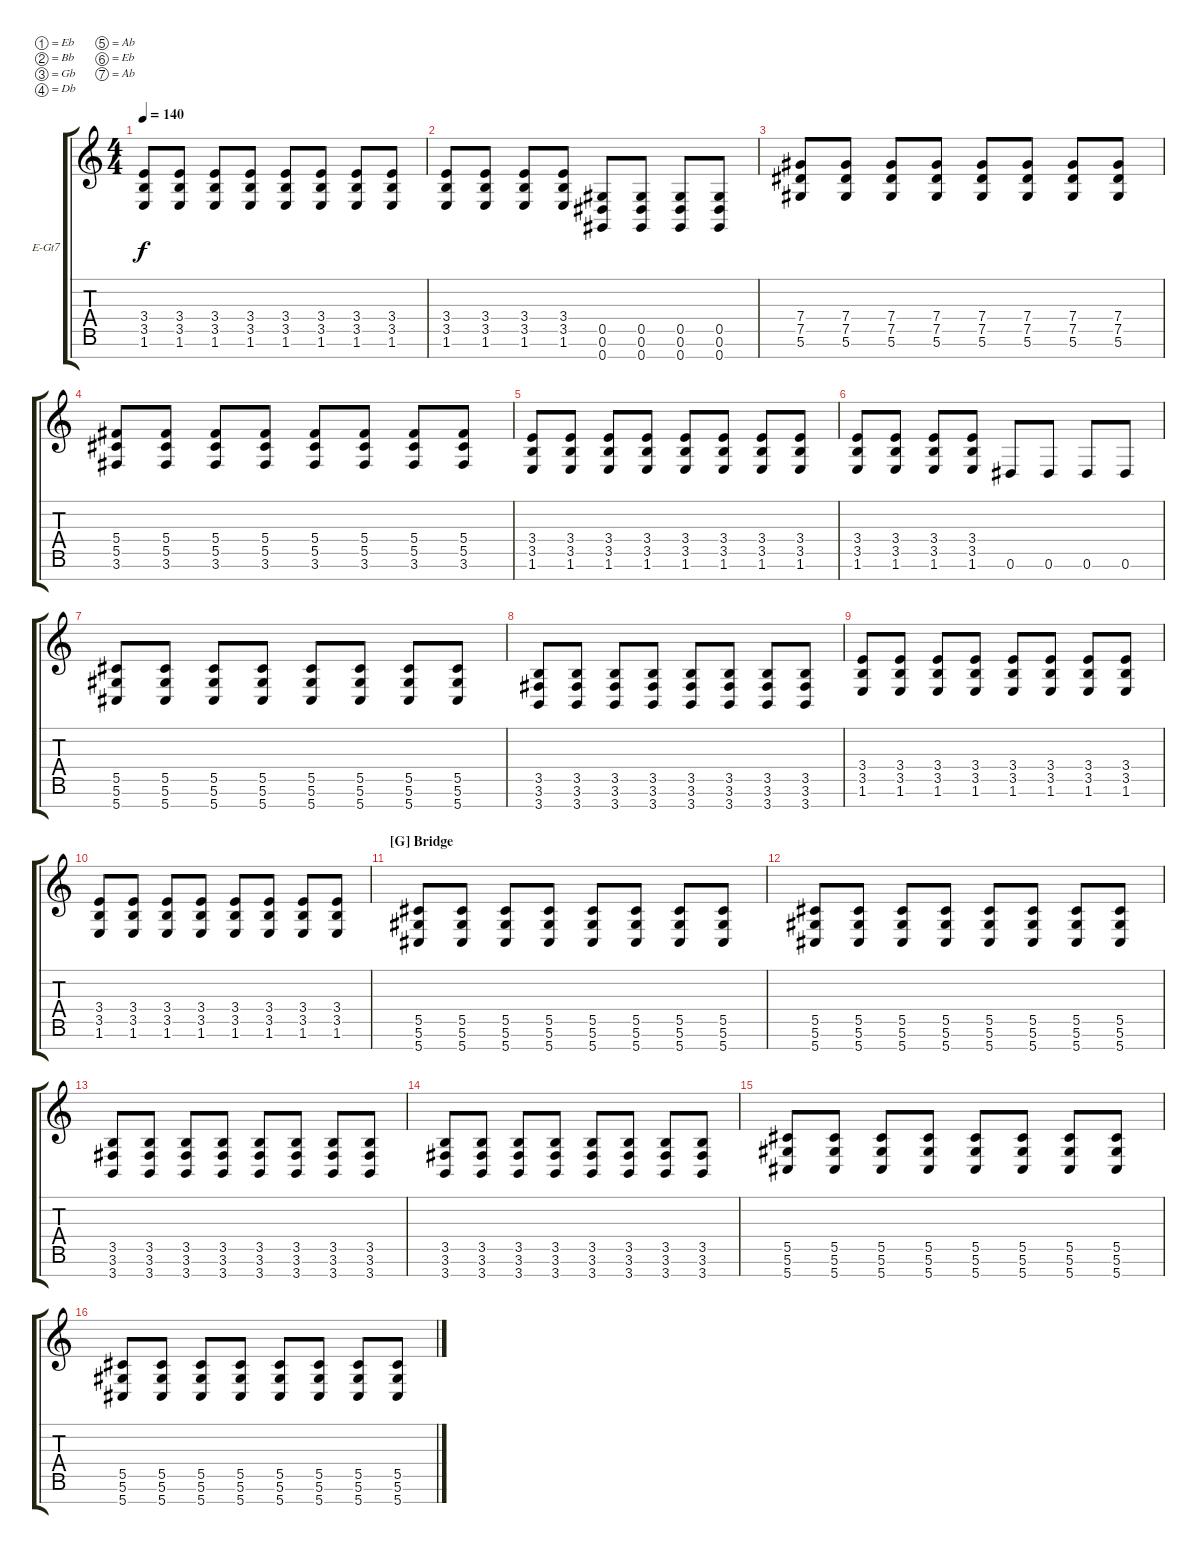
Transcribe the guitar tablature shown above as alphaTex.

\bracketExtendMode groupsimilarinstruments
\firstSystemTrackNameOrientation horizontal
\otherSystemsTrackNameOrientation horizontal
\track ("Left Guitar" "E-Gt7") {instrument distortionguitar}
\staff {score tabs}
\tuning (Eb4 Bb3 Gb3 Db3 Ab2 Eb2 Ab1)
\ts (4 4)
\tempo 140
\clef g2
\ks c
(1.6 3.5 3.4).8{dy f} (1.6 3.5 3.4).8 (1.6 3.5 3.4).8 (1.6 3.5 3.4).8 (1.6 3.5 3.4).8 (1.6 3.5 3.4).8 (1.6 3.5 3.4).8 (1.6 3.5 3.4).8 |
(1.6 3.5 3.4).8 (1.6 3.5 3.4).8 (1.6 3.5 3.4).8 (1.6 3.5 3.4).8 (0.6 0.7 0.5).8 (0.6 0.7 0.5).8 (0.7 0.6 0.5).8 (0.7 0.6 0.5).8 |
(5.6 7.5 7.4).8 (7.5 5.6 7.4).8 (7.5 5.6 7.4).8 (7.5 5.6 7.4).8 (7.5 5.6 7.4).8 (7.5 5.6 7.4).8 (7.5 5.6 7.4).8 (7.5 5.6 7.4).8 |
(3.6 5.5 5.4).8 (3.6 5.5 5.4).8 (3.6 5.5 5.4).8 (3.6 5.5 5.4).8 (3.6 5.5 5.4).8 (3.6 5.5 5.4).8 (3.6 5.5 5.4).8 (3.6 5.5 5.4).8 |
(1.6 3.5 3.4).8 (1.6 3.5 3.4).8 (1.6 3.5 3.4).8 (1.6 3.5 3.4).8 (1.6 3.5 3.4).8 (1.6 3.5 3.4).8 (1.6 3.5 3.4).8 (1.6 3.5 3.4).8 |
(1.6 3.5 3.4).8 (1.6 3.5 3.4).8 (1.6 3.5 3.4).8 (1.6 3.5 3.4).8 0.6.8 0.6.8 0.6.8 0.6.8 |
(5.7 5.6 5.5).8 (5.7 5.6 5.5).8 (5.7 5.6 5.5).8 (5.7 5.6 5.5).8 (5.7 5.6 5.5).8 (5.7 5.6 5.5).8 (5.7 5.6 5.5).8 (5.7 5.6 5.5).8 |
(3.7 3.6 3.5).8 (3.7 3.6 3.5).8 (3.7 3.6 3.5).8 (3.7 3.6 3.5).8 (3.7 3.6 3.5).8 (3.7 3.6 3.5).8 (3.7 3.6 3.5).8 (3.7 3.6 3.5).8 |
(1.6 3.5 3.4).8 (1.6 3.5 3.4).8 (1.6 3.5 3.4).8 (1.6 3.5 3.4).8 (1.6 3.5 3.4).8 (1.6 3.5 3.4).8 (1.6 3.5 3.4).8 (1.6 3.5 3.4).8 |
(1.6 3.5 3.4).8 (1.6 3.5 3.4).8 (1.6 3.5 3.4).8 (1.6 3.5 3.4).8 (1.6 3.5 3.4).8 (1.6 3.5 3.4).8 (1.6 3.5 3.4).8 (1.6 3.5 3.4).8 |
\section ("G" "Bridge")
(5.7 5.6 5.5).8 (5.7 5.6 5.5).8 (5.7 5.6 5.5).8 (5.7 5.6 5.5).8 (5.7 5.6 5.5).8 (5.7 5.6 5.5).8 (5.7 5.6 5.5).8 (5.7 5.6 5.5).8 |
(5.7 5.6 5.5).8 (5.7 5.6 5.5).8 (5.7 5.6 5.5).8 (5.7 5.6 5.5).8 (5.5 5.6 5.7).8 (5.7 5.6 5.5).8 (5.7 5.6 5.5).8 (5.7 5.6 5.5).8 |
(3.7 3.6 3.5).8 (3.7 3.6 3.5).8 (3.7 3.6 3.5).8 (3.7 3.6 3.5).8 (3.7 3.6 3.5).8 (3.7 3.6 3.5).8 (3.7 3.6 3.5).8 (3.7 3.6 3.5).8 |
(3.7 3.6 3.5).8 (3.7 3.6 3.5).8 (3.7 3.6 3.5).8 (3.7 3.6 3.5).8 (3.7 3.6 3.5).8 (3.7 3.6 3.5).8 (3.7 3.6 3.5).8 (3.7 3.6 3.5).8 |
(5.7 5.6 5.5).8 (5.7 5.6 5.5).8 (5.7 5.6 5.5).8 (5.7 5.6 5.5).8 (5.7 5.6 5.5).8 (5.7 5.6 5.5).8 (5.7 5.6 5.5).8 (5.7 5.6 5.5).8 |
(5.7 5.6 5.5).8 (5.7 5.6 5.5).8 (5.7 5.6 5.5).8 (5.7 5.6 5.5).8 (5.5 5.6 5.7).8 (5.7 5.6 5.5).8 (5.7 5.6 5.5).8 (5.7 5.6 5.5).8
